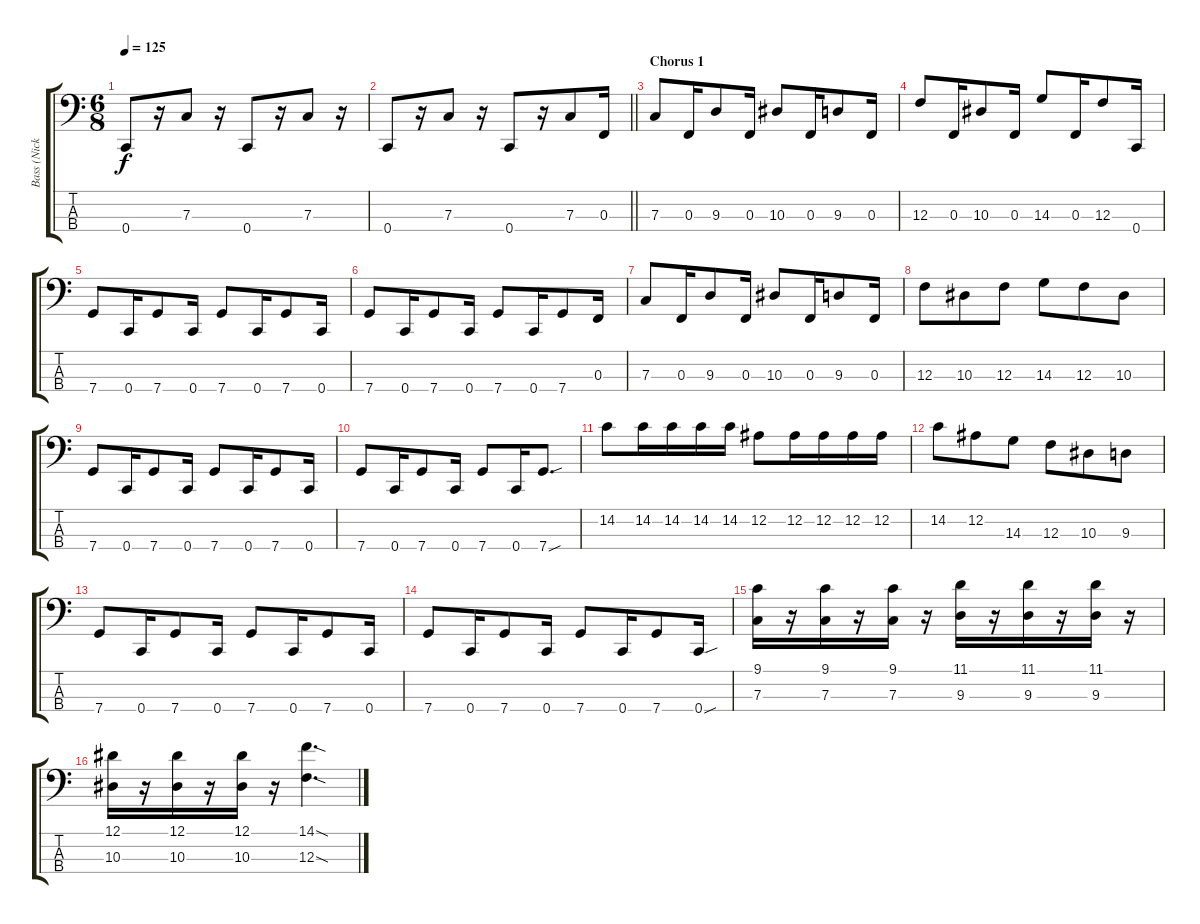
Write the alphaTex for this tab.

\track ("Bass (Nick Oliveri)" "Bass (Nick") {instrument electricbasspick}
\staff {score tabs}
\tuning (Eb2 Bb1 F1 C1) {hide}
\ts (6 8)
\tempo 125
\clef f4
\ks c
0.4.8{dy f} r.16 7.3.8 r.16 0.4.8 r.16 7.3.8 r.16 |
\barLineRight lightlight
0.4.8 r.16 7.3.8 r.16 0.4.8 r.16 7.3.8 0.3.16 |
\section ("" "Chorus 1")
7.3.8 0.3.16 9.3.8 0.3.16 10.3.8 0.3.16 9.3.8 0.3.16 |
12.3.8 0.3.16 10.3.8 0.3.16 14.3.8 0.3.16 12.3.8 0.4.16 |
7.4.8 0.4.16 7.4.8 0.4.16 7.4.8 0.4.16 7.4.8 0.4.16 |
7.4.8 0.4.16 7.4.8 0.4.16 7.4.8 0.4.16 7.4.8 0.3.16 |
7.3.8 0.3.16 9.3.8 0.3.16 10.3.8 0.3.16 9.3.8 0.3.16 |
12.3.8 10.3.8 12.3.8 14.3.8 12.3.8 10.3.8 |
7.4.8 0.4.16 7.4.8 0.4.16 7.4.8 0.4.16 7.4.8 0.4.16 |
7.4.8 0.4.16 7.4.8 0.4.16 7.4.8 0.4.16 7.4{sou}.8{d} |
14.2.8 14.2.16 14.2.16 14.2.16 14.2.16 12.2.8 12.2.16 12.2.16 12.2.16 12.2.16 |
14.2.8 12.2.8 14.3.8 12.3.8 10.3.8 9.3.8 |
7.4.8 0.4.16 7.4.8 0.4.16 7.4.8 0.4.16 7.4.8 0.4.16 |
7.4.8 0.4.16 7.4.8 0.4.16 7.4.8 0.4.16 7.4.8 0.4{sou}.16 |
(9.1 7.3).16 r.16 (9.1 7.3).16 r.16 (9.1 7.3).16 r.16 (11.1 9.3).16 r.16 (11.1 9.3).16 r.16 (11.1 9.3).16 r.16 |
(12.1 10.3).16 r.16 (12.1 10.3).16 r.16 (12.1 10.3).16 r.16 (14.1{sod} 12.3{sod}).4{d}
